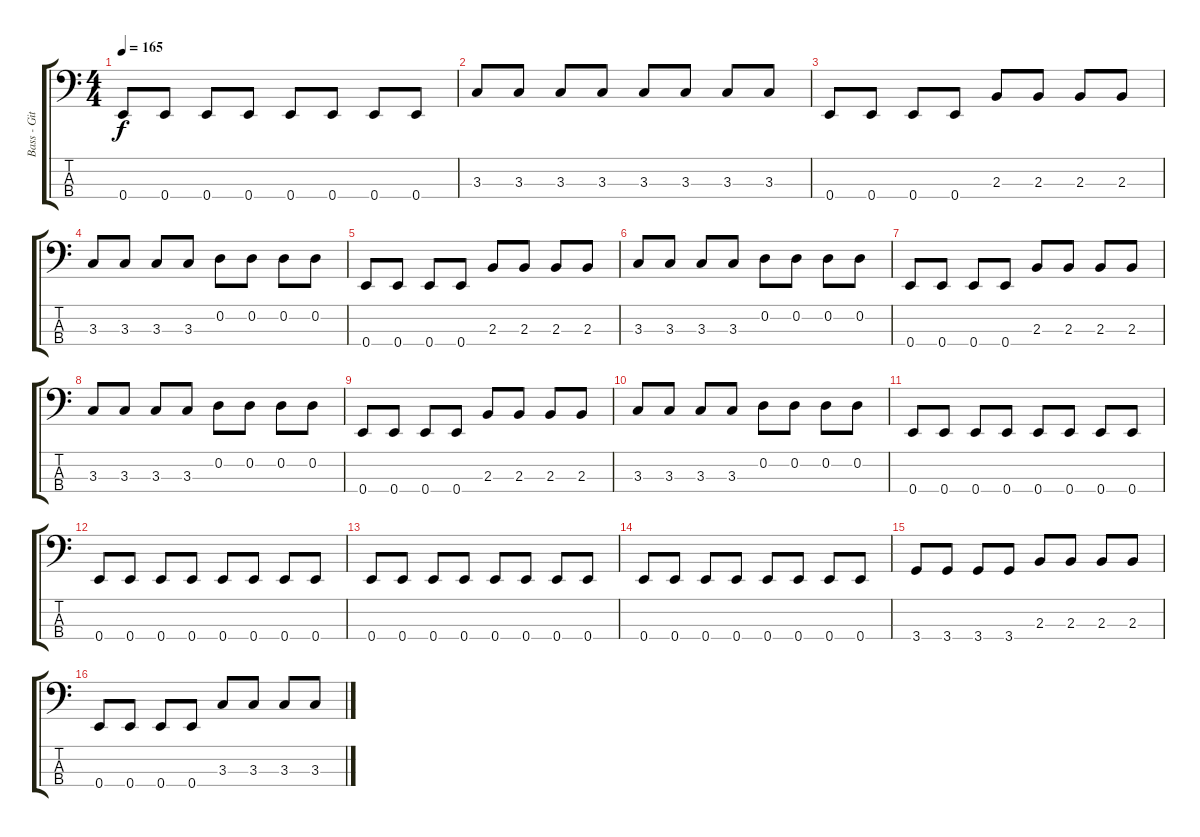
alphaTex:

\track ("Bass - Gitarre" "Bass - Git") {instrument electricbasspick}
\staff {score tabs}
\tuning (G2 D2 A1 E1) {hide}
\ts (4 4)
\tempo 165
\clef f4
\ks c
0.4.8{dy f} 0.4.8 0.4.8 0.4.8 0.4.8 0.4.8 0.4.8 0.4.8 |
3.3.8 3.3.8 3.3.8 3.3.8 3.3.8 3.3.8 3.3.8 3.3.8 |
0.4.8 0.4.8 0.4.8 0.4.8 2.3.8 2.3.8 2.3.8 2.3.8 |
3.3.8 3.3.8 3.3.8 3.3.8 0.2.8 0.2.8 0.2.8 0.2.8 |
0.4.8 0.4.8 0.4.8 0.4.8 2.3.8 2.3.8 2.3.8 2.3.8 |
3.3.8 3.3.8 3.3.8 3.3.8 0.2.8 0.2.8 0.2.8 0.2.8 |
0.4.8 0.4.8 0.4.8 0.4.8 2.3.8 2.3.8 2.3.8 2.3.8 |
3.3.8 3.3.8 3.3.8 3.3.8 0.2.8 0.2.8 0.2.8 0.2.8 |
0.4.8 0.4.8 0.4.8 0.4.8 2.3.8 2.3.8 2.3.8 2.3.8 |
3.3.8 3.3.8 3.3.8 3.3.8 0.2.8 0.2.8 0.2.8 0.2.8 |
0.4.8 0.4.8 0.4.8 0.4.8 0.4.8 0.4.8 0.4.8 0.4.8 |
0.4.8 0.4.8 0.4.8 0.4.8 0.4.8 0.4.8 0.4.8 0.4.8 |
0.4.8 0.4.8 0.4.8 0.4.8 0.4.8 0.4.8 0.4.8 0.4.8 |
0.4.8 0.4.8 0.4.8 0.4.8 0.4.8 0.4.8 0.4.8 0.4.8 |
3.4.8 3.4.8 3.4.8 3.4.8 2.3.8 2.3.8 2.3.8 2.3.8 |
0.4.8 0.4.8 0.4.8 0.4.8 3.3.8 3.3.8 3.3.8 3.3.8
